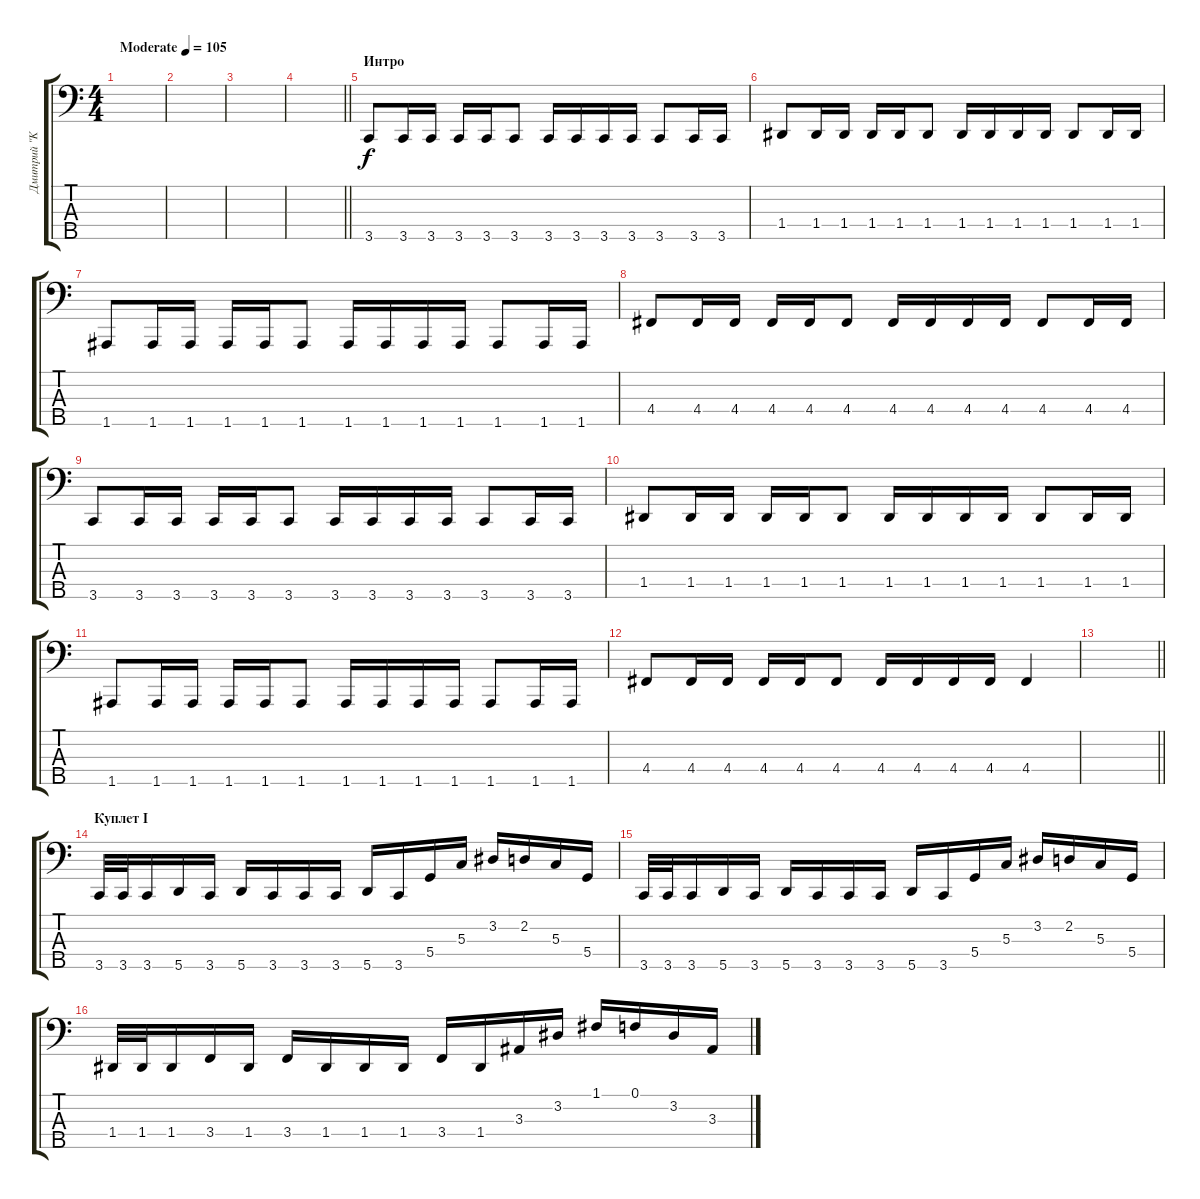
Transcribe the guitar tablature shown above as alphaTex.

\track ("Дмитрий \"Kawazu\" Голяшев" "Дмитрий \"K") {instrument electricbassfinger}
\staff {score tabs}
\tuning (F2 C2 G1 D1 A0) {hide}
\ts (4 4)
\tempo (105 "Moderate")
\clef f4
\ks c
|
|
|
\barLineRight lightlight
|
\section ("" "Интро")
3.5.8 3.5.16 3.5.16 3.5.16 3.5.16 3.5.8 3.5.16 3.5.16 3.5.16 3.5.16 3.5.8 3.5.16 3.5.16 |
1.4.8 1.4.16 1.4.16 1.4.16 1.4.16 1.4.8 1.4.16 1.4.16 1.4.16 1.4.16 1.4.8 1.4.16 1.4.16 |
1.5.8 1.5.16 1.5.16 1.5.16 1.5.16 1.5.8 1.5.16 1.5.16 1.5.16 1.5.16 1.5.8 1.5.16 1.5.16 |
4.4.8 4.4.16 4.4.16 4.4.16 4.4.16 4.4.8 4.4.16 4.4.16 4.4.16 4.4.16 4.4.8 4.4.16 4.4.16 |
3.5.8 3.5.16 3.5.16 3.5.16 3.5.16 3.5.8 3.5.16 3.5.16 3.5.16 3.5.16 3.5.8 3.5.16 3.5.16 |
1.4.8 1.4.16 1.4.16 1.4.16 1.4.16 1.4.8 1.4.16 1.4.16 1.4.16 1.4.16 1.4.8 1.4.16 1.4.16 |
1.5.8 1.5.16 1.5.16 1.5.16 1.5.16 1.5.8 1.5.16 1.5.16 1.5.16 1.5.16 1.5.8 1.5.16 1.5.16 |
4.4.8 4.4.16 4.4.16 4.4.16 4.4.16 4.4.8 4.4.16 4.4.16 4.4.16 4.4.16 4.4.4 |
\barLineRight lightlight
|
\section ("" "Куплет I")
3.5.32 3.5.32 3.5.16 5.5.16 3.5.16 5.5.16 3.5.16 3.5.16 3.5.16 5.5.16 3.5.16 5.4.16 5.3.16 3.2.16 2.2.16 5.3.16 5.4.16 |
3.5.32 3.5.32 3.5.16 5.5.16 3.5.16 5.5.16 3.5.16 3.5.16 3.5.16 5.5.16 3.5.16 5.4.16 5.3.16 3.2.16 2.2.16 5.3.16 5.4.16 |
1.4.32 1.4.32 1.4.16 3.4.16 1.4.16 3.4.16 1.4.16 1.4.16 1.4.16 3.4.16 1.4.16 3.3.16 3.2.16 1.1.16 0.1.16 3.2.16 3.3.16
